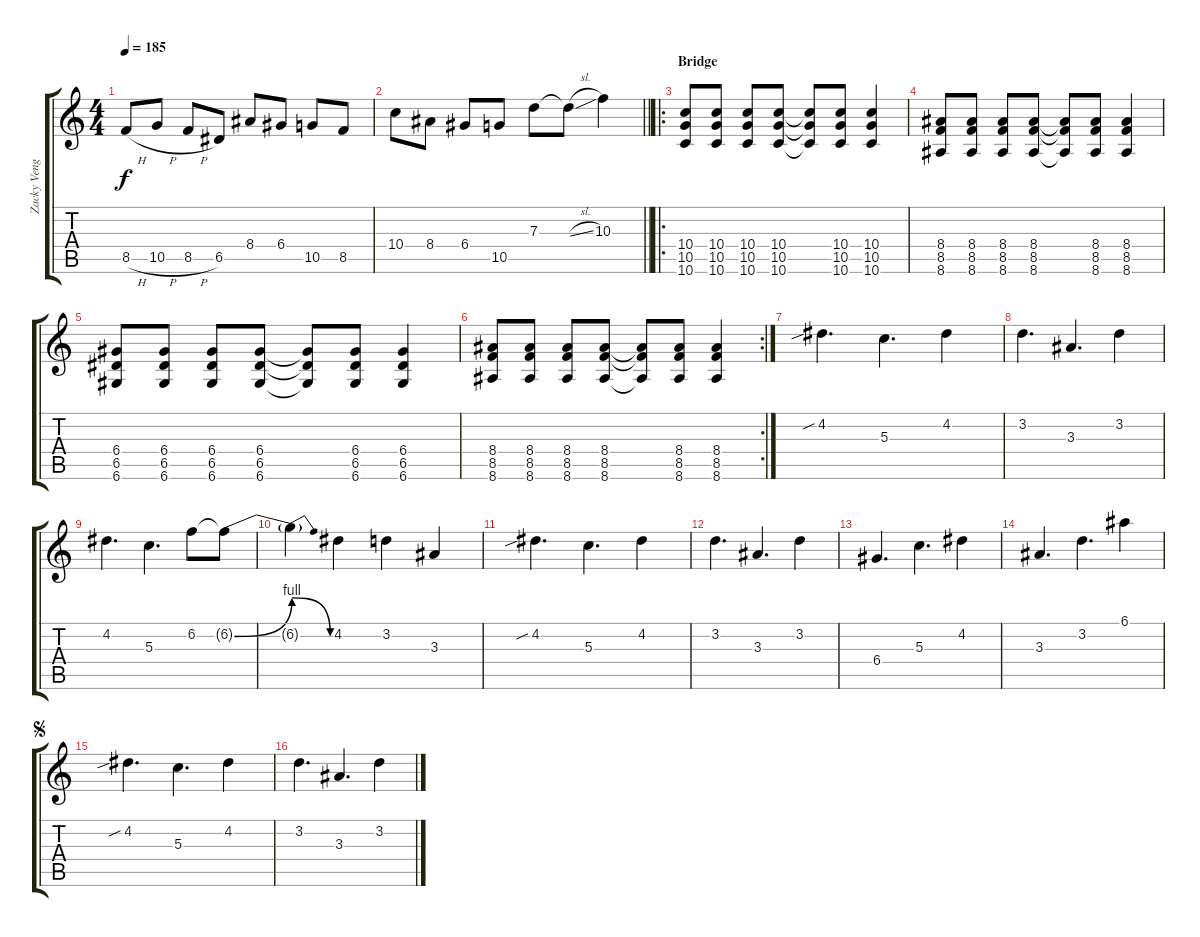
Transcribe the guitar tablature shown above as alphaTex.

\track ("Zacky Vengeance" "Zacky Veng") {instrument distortionguitar}
\staff {score tabs}
\tuning (E4 B3 G3 D3 A2 D2) {hide}
\ts (4 4)
\tempo 185
\clef g2
\ks c
8.5{h}.8{dy f} 10.5{h}.8 8.5{h}.8 6.5.8 8.4.8 6.4.8 10.5.8 8.5.8 |
\barLineRight lightlight
10.4.8 8.4.8 6.4.8 10.5.8 7.3.8 7.3{sl t}.8 10.3.4 |
\ro
\section ("" "Bridge")
(10.4 10.5 10.6).8 (10.4 10.5 10.6).8 (10.4 10.5 10.6).8 (10.4 10.5 10.6).8 (10.4{t} 10.5{t} 10.6{t}).8 (10.4 10.5 10.6).8 (10.4 10.5 10.6).4 |
(8.4 8.5 8.6).8 (8.4 8.5 8.6).8 (8.4 8.5 8.6).8 (8.4 8.5 8.6).8 (8.4{t} 8.5{t} 8.6{t}).8 (8.4 8.5 8.6).8 (8.4 8.5 8.6).4 |
(6.4 6.5 6.6).8 (6.4 6.5 6.6).8 (6.4 6.5 6.6).8 (6.4 6.5 6.6).8 (6.4{t} 6.5{t} 6.6{t}).8 (6.4 6.5 6.6).8 (6.4 6.5 6.6).4 |
\rc 2
(8.4 8.5 8.6).8 (8.4 8.5 8.6).8 (8.4 8.5 8.6).8 (8.4 8.5 8.6).8 (8.4{t} 8.5{t} 8.6{t}).8 (8.4 8.5 8.6).8 (8.4 8.5 8.6).4 |
4.2{sib}.4{d} 5.3.4{d} 4.2.4 |
3.2.4{d} 3.3.4{d} 3.2.4 |
4.2.4{d} 5.3.4{d} 6.2.8 6.2{be (bend 0 0 60 4) t}.8 |
6.2{be (release 0 4 60 0) t}.4 4.2.4 3.2.4 3.3.4 |
4.2{sib}.4{d} 5.3.4{d} 4.2.4 |
3.2.4{d} 3.3.4{d} 3.2.4 |
6.4.4{d} 5.3.4{d} 4.2.4 |
3.3.4{d} 3.2.4{d} 6.1.4 |
\jump segno
4.2{sib}.4{d} 5.3.4{d} 4.2.4 |
3.2.4{d} 3.3.4{d} 3.2.4
